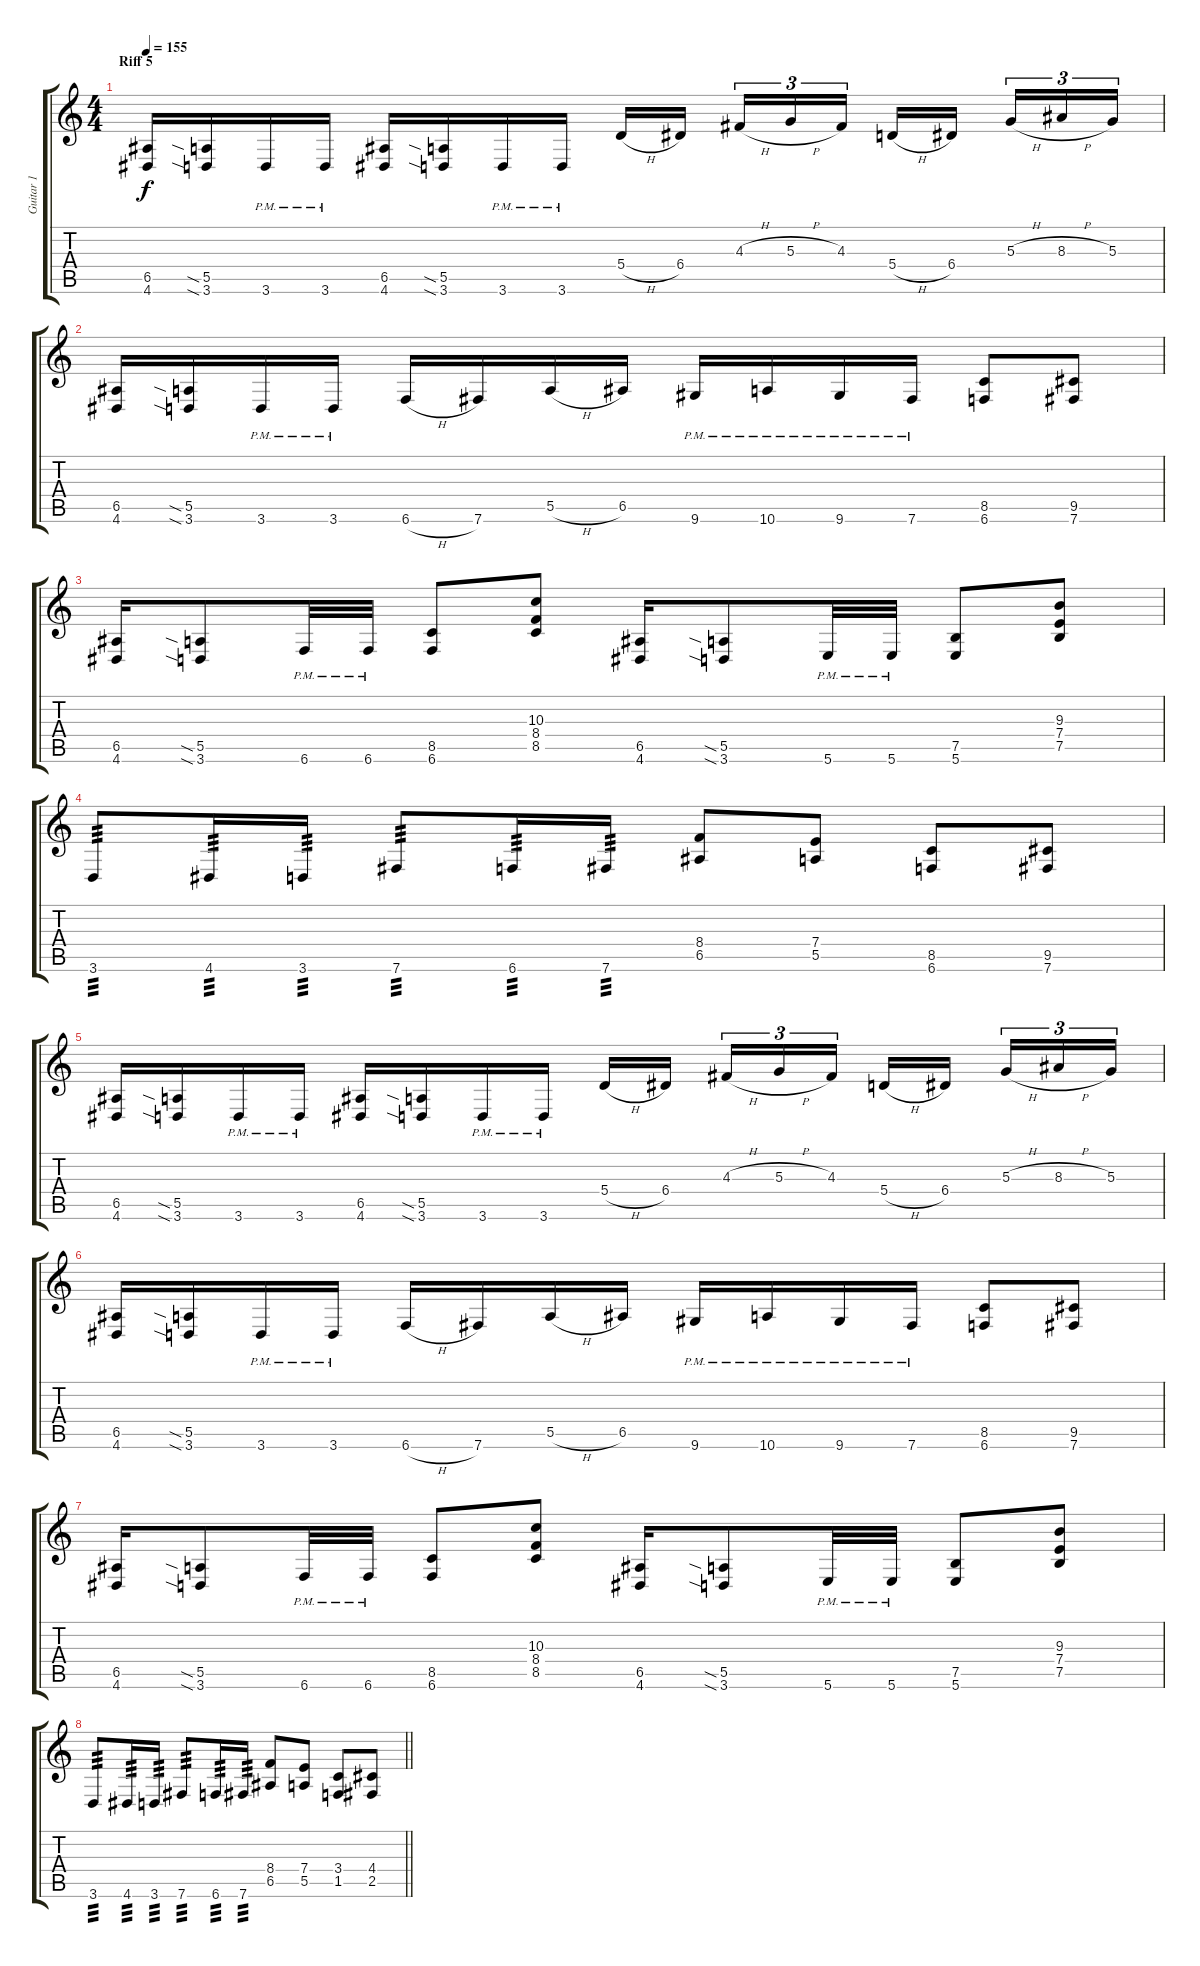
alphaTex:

\track ("Guitar 1" "Guitar 1") {instrument distortionguitar}
\staff {score tabs}
\tuning (B3 Gb3 D3 A2 E2 B1) {hide}
\ts (4 4)
\section ("" "Riff 5")
\tempo 155
\clef g2
\ks c
(6.5 4.6).16{dy f} (5.5{sia} 3.6{sia}).16 3.6{pm}.16 3.6{pm}.16 (6.5 4.6).16 (5.5{sia} 3.6{sia}).16 3.6{pm}.16 3.6{pm}.16 5.4{h}.16 6.4.16{beam splitsecondary} 4.3{h}.16{tu (3 2)} 5.3{h}.16{tu (3 2)} 4.3.16{tu (3 2)} 5.4{h}.16 6.4.16{beam splitsecondary} 5.3{h}.16{tu (3 2)} 8.3{h}.16{tu (3 2)} 5.3.16{tu (3 2)} |
(6.5 4.6).16 (5.5{sia} 3.6{sia}).16 3.6{pm}.16 3.6{pm}.16 6.6{h}.16 7.6.16 5.5{h}.16 6.5.16 9.6{pm}.16 10.6{pm}.16 9.6{pm}.16 7.6{pm}.16 (8.5 6.6).8 (9.5 7.6).8 |
(6.5 4.6).16 (5.5{sia} 3.6{sia}).8 6.6{pm}.32 6.6{pm}.32 (8.5 6.6).8 (10.3 8.4 8.5).8 (6.5 4.6).16 (5.5{sia} 3.6{sia}).8 5.6{pm}.32 5.6{pm}.32 (7.5 5.6).8 (9.3 7.4 7.5).8 |
3.6.8{tp 3} 4.6.16{tp 3} 3.6.16{tp 3} 7.6.8{tp 3} 6.6.16{tp 3} 7.6.16{tp 3} (8.4 6.5).8 (7.4 5.5).8 (8.5 6.6).8 (9.5 7.6).8 |
(6.5 4.6).16 (5.5{sia} 3.6{sia}).16 3.6{pm}.16 3.6{pm}.16 (6.5 4.6).16 (5.5{sia} 3.6{sia}).16 3.6{pm}.16 3.6{pm}.16 5.4{h}.16 6.4.16{beam splitsecondary} 4.3{h}.16{tu (3 2)} 5.3{h}.16{tu (3 2)} 4.3.16{tu (3 2)} 5.4{h}.16 6.4.16{beam splitsecondary} 5.3{h}.16{tu (3 2)} 8.3{h}.16{tu (3 2)} 5.3.16{tu (3 2)} |
(6.5 4.6).16 (5.5{sia} 3.6{sia}).16 3.6{pm}.16 3.6{pm}.16 6.6{h}.16 7.6.16 5.5{h}.16 6.5.16 9.6{pm}.16 10.6{pm}.16 9.6{pm}.16 7.6{pm}.16 (8.5 6.6).8 (9.5 7.6).8 |
(6.5 4.6).16 (5.5{sia} 3.6{sia}).8 6.6{pm}.32 6.6{pm}.32 (8.5 6.6).8 (10.3 8.4 8.5).8 (6.5 4.6).16 (5.5{sia} 3.6{sia}).8 5.6{pm}.32 5.6{pm}.32 (7.5 5.6).8 (9.3 7.4 7.5).8 |
\barLineRight lightlight
3.6.8{tp 3} 4.6.16{tp 3} 3.6.16{tp 3} 7.6.8{tp 3} 6.6.16{tp 3} 7.6.16{tp 3} (8.4 6.5).8 (7.4 5.5).8 (3.4 1.5).8 (4.4 2.5).8
